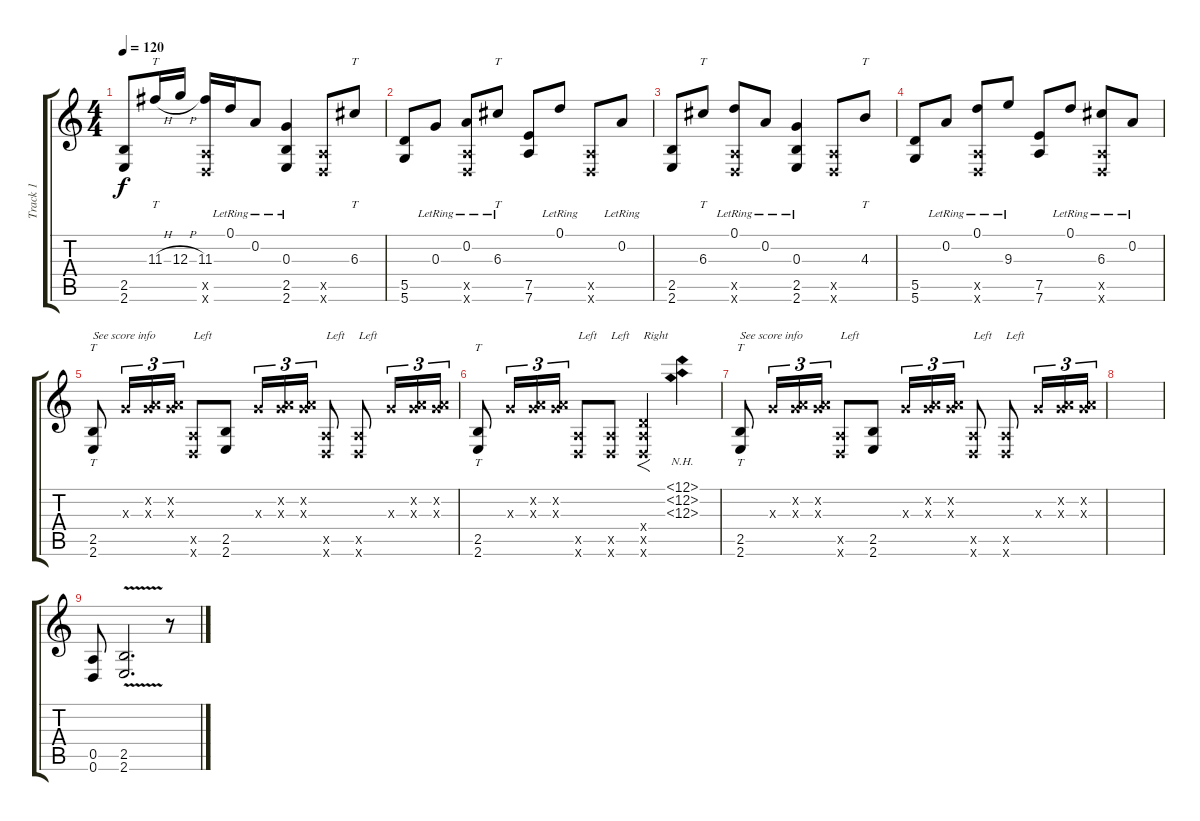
\track ("Track 1" "Track 1") {instrument acousticguitarsteel}
\staff {score tabs}
\tuning (D4 A3 G3 D3 A2 D2) {hide}
\ts (4 4)
\tempo 120
\clef g2
\ks c
(2.5 2.6).8{dy f} 11.3{h}.16{tt} 12.3{h}.16 (11.3 0.5{x} 0.6{x}).16 0.1{lr}.16 0.2{lr}.8 (0.3{lr} 2.5 2.6).4 (0.5{x} 0.6{x}).8 6.3.8{tt} |
(5.5 5.6).8 0.3{lr}.8 (0.2{lr} 0.5{x} 0.6{x}).8 6.3{lr}.8{tt} (7.5 7.6).8 0.1{lr}.8 (0.5{x} 0.6{x}).8 0.2{lr}.8 |
(2.5 2.6).8 6.3.8{tt} (0.1{lr} 0.5{x} 0.6{x}).8 0.2{lr}.8 (0.3{lr} 2.5 2.6).4 (0.5{x} 0.6{x}).8 4.3.8{tt} |
(5.5 5.6).8 0.2{lr}.8 (0.1{lr} 0.5{x} 0.6{x}).8 9.3{lr}.8 (7.5 7.6).8 0.1{lr}.8 (6.3{lr} 0.5{x} 0.6{x}).8 0.2{lr}.8 |
(2.5 2.6).8{tt txt "See score info"} 0.3{x}.16{tu (3 2)} (0.2{x} 0.3{x}).16{tu (3 2)} (0.2{x} 0.3{x}).16{tu (3 2)} (0.5{x} 0.6{x}).8{txt "Left"} (2.5 2.6).8 0.3{x}.16{tu (3 2)} (0.2{x} 0.3{x}).16{tu (3 2)} (0.2{x} 0.3{x}).16{tu (3 2)} (0.5{x} 0.6{x}).8{txt "Left"} (0.5{x} 0.6{x}).8{txt "Left"} 0.3{x}.16{tu (3 2)} (0.2{x} 0.3{x}).16{tu (3 2)} (0.2{x} 0.3{x}).16{tu (3 2)} |
(2.5 2.6).8{tt} 0.3{x}.16{tu (3 2)} (0.2{x} 0.3{x}).16{tu (3 2)} (0.2{x} 0.3{x}).16{tu (3 2)} (0.5{x} 0.6{x}).8{txt "Left"} (0.5{x} 0.6{x}).8{txt "Left"} (0.4{x} 0.5{x} 0.6{x}).4{f txt "Right"} (12.1{nh} 12.2{nh} 12.3{nh}).4 |
(2.5 2.6).8{tt txt "See score info"} 0.3{x}.16{tu (3 2)} (0.2{x} 0.3{x}).16{tu (3 2)} (0.2{x} 0.3{x}).16{tu (3 2)} (0.5{x} 0.6{x}).8{txt "Left"} (2.5 2.6).8 0.3{x}.16{tu (3 2)} (0.2{x} 0.3{x}).16{tu (3 2)} (0.2{x} 0.3{x}).16{tu (3 2)} (0.5{x} 0.6{x}).8{txt "Left"} (0.5{x} 0.6{x}).8{txt "Left"} 0.3{x}.16{tu (3 2)} (0.2{x} 0.3{x}).16{tu (3 2)} (0.2{x} 0.3{x}).16{tu (3 2)} |
|
(0.5 0.6).8 (2.5{v} 2.6{v}).2{d} r.8
